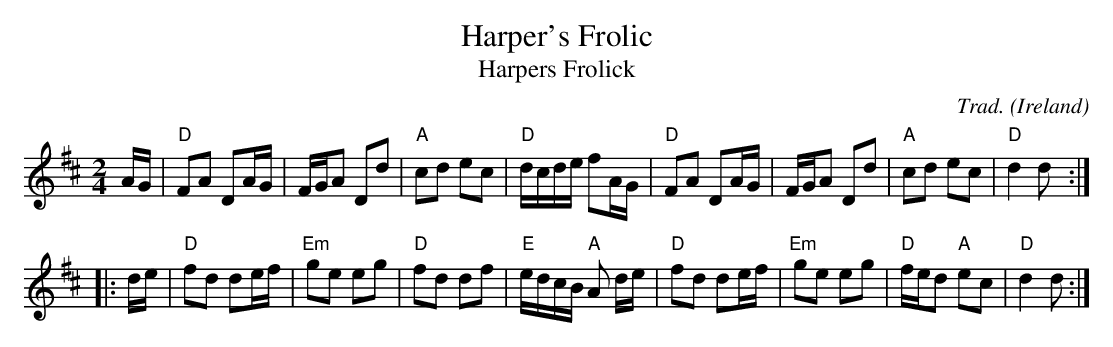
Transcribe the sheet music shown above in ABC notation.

X:1
T:Harper's Frolic
T:Harpers Frolick
C:Trad.
O:Ireland
M:2/4
L:1/8
K:D
A/G/ |\
"D"FA DA/G/ | F/G/A Dd | "A"cd ec | "D"d/c/d/e/ fA/G/ |\
"D"FA DA/G/ | F/G/A Dd | "A"cd ec | "D"d2 d :|
|: d/e/ |\
"D"fd de/f/ | "Em"ge eg | "D"fd df | "E"e/d/c/B/ "A"A d/e/ |\
"D"fd de/f/ | "Em"ge eg | "D"f/e/d "A"ec | "D"d2 d :|
